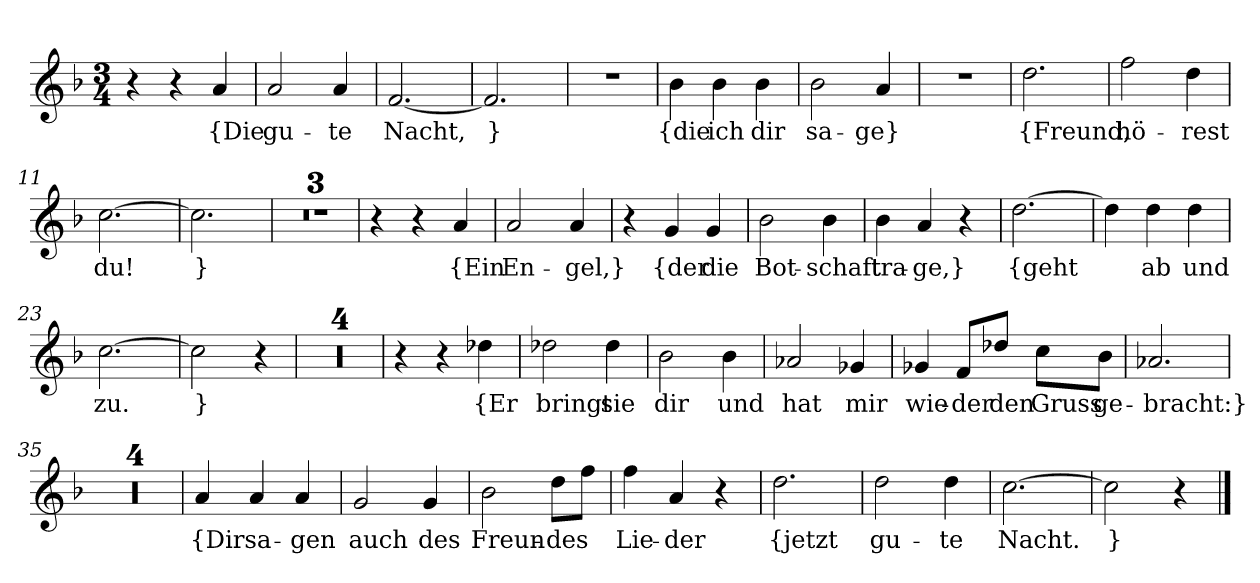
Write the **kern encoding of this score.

**kern	**text
*part1	*part1
*staff1	*staff1
*clefG2	*
*k[b-]	*
*M3/4	*
=1	=1
4r	.
4r	.
4a	{Die
=2	=2
2a	gu-
4a	-te
=3	=3
[2.f	Nacht,
=4	=4
2.f]	}
=5	=5
2.r	.
=6	=6
4b-	{die
4b-	ich
4b-	dir
=7	=7
2b-	sa-
4a	-ge}
=8	=8
2.r	.
=9	=9
2.dd	{Freund,
=10	=10
2ff	hö-
4dd	-rest
=11	=11
[2.cc	du!
=12	=12
2.cc]	}
=13	=13
2.r	.
=14	=14
2.r	.
=15	=15
2.r	.
=16	=16
4r	.
4r	.
4a	{Ein
=17	=17
2a	En-
4a	-gel,}
=18	=18
4r	.
4g	{der
4g	die
=19	=19
2b-	Bot-
4b-	-schaft
=20	=20
4b-	tra-
4a	-ge,}
4r	.
=21	=21
[2.dd	{geht
=22	=22
4dd]	.
4dd	ab
4dd	und
=23	=23
[2.cc	zu.
=24	=24
2cc]	}
4r	.
=25	=25
2.r	.
=26	=26
2.r	.
=27	=27
2.r	.
=28	=28
2.r	.
=29	=29
4r	.
4r	.
4dd-X	{Er
=30	=30
2dd-X	bringt
4dd-	sie
=31	=31
2b-	dir
4b-	und
=32	=32
2a-X	hat
4g-X	mir
=33	=33
4g-X	wie-
8f/L	-der
8dd-X/J	den
8cc\L	Gruss
8b-\J	ge-
=34	=34
2.a-X	-bracht:}
=35	=35
2.r	.
=36	=36
2.r	.
=37	=37
2.r	.
=38	=38
2.r	.
=39	=39
4a	{Dir
4a	sa-
4a	-gen
=40	=40
2g	auch
4g	des
=41	=41
2b-	Freun-
8dd\L	-des
8ff\J	.
=42	=42
4ff	Lie-
4a	-der
4r	.
=43	=43
2.dd	{jetzt
=44	=44
2dd	gu-
4dd	-te
=45	=45
[2.cc	Nacht.
=46	=46
2cc]	}
4r	.
==	==
*-	*-
